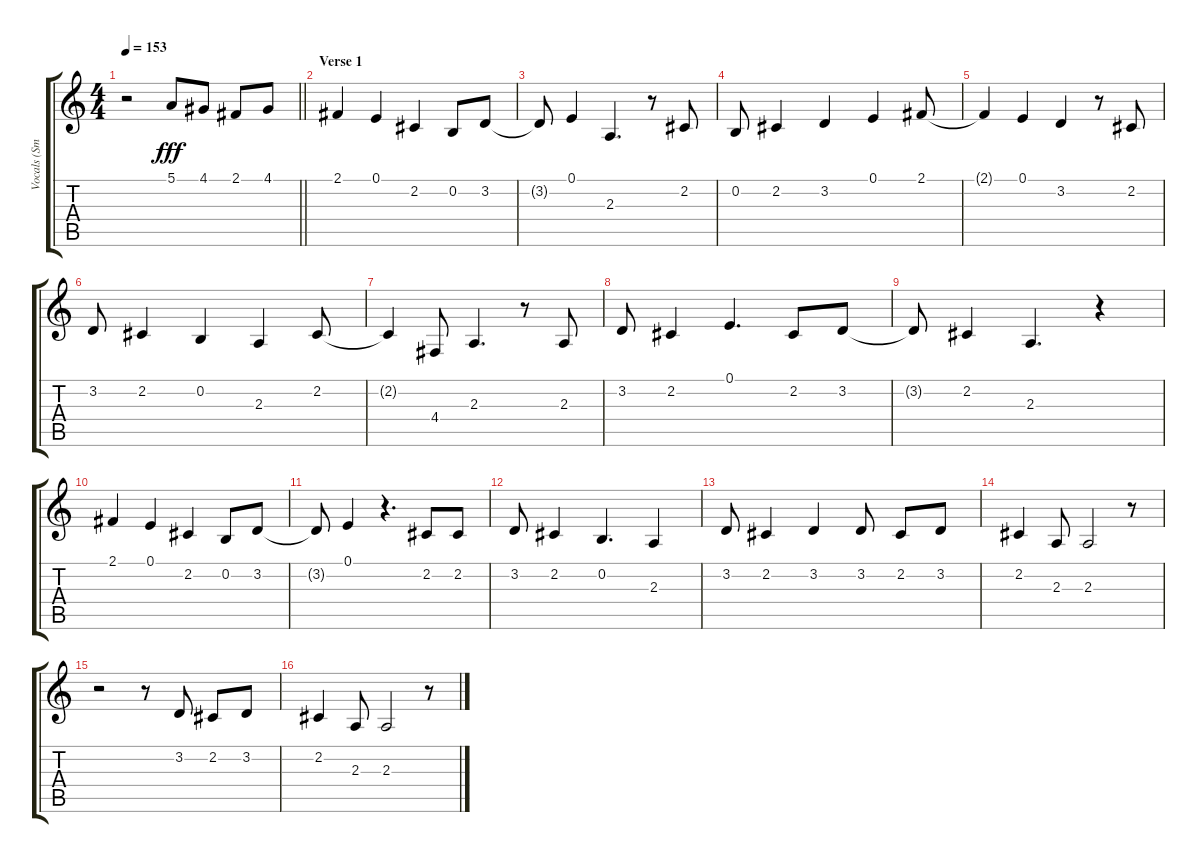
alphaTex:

\track ("Vocals (Smith)" "Vocals (Sm") {instrument drawbarorgan}
\staff {score tabs}
\tuning (E4 B3 G3 D3 A2 E2) {hide}
\ts (4 4)
\tempo 153
\clef g2
\barLineRight lightlight
\ks c
r.2{dy fff} 5.1.8 4.1.8 2.1.8 4.1.8 |
\section ("" "Verse 1")
2.1.4 0.1.4 2.2.4 0.2.8 3.2.8 |
3.2{t}.8 0.1.4 2.3.4{d} r.8 2.2.8 |
0.2.8 2.2.4 3.2.4 0.1.4 2.1.8 |
2.1{t}.4 0.1.4 3.2.4 r.8 2.2.8 |
3.2.8 2.2.4 0.2.4 2.3.4 2.2.8 |
2.2{t}.4 4.4.8 2.3.4{d} r.8 2.3.8 |
3.2.8 2.2.4 0.1.4{d} 2.2.8 3.2.8 |
3.2{t}.8 2.2.4 2.3.4{d} r.4 |
2.1.4 0.1.4 2.2.4 0.2.8 3.2.8 |
3.2{t}.8 0.1.4 r.4{d} 2.2.8 2.2.8 |
3.2.8 2.2.4 0.2.4{d} 2.3.4 |
3.2.8 2.2.4 3.2.4 3.2.8 2.2.8 3.2.8 |
2.2.4 2.3.8 2.3.2 r.8 |
r.2 r.8 3.2.8 2.2.8 3.2.8 |
2.2.4 2.3.8 2.3.2 r.8
